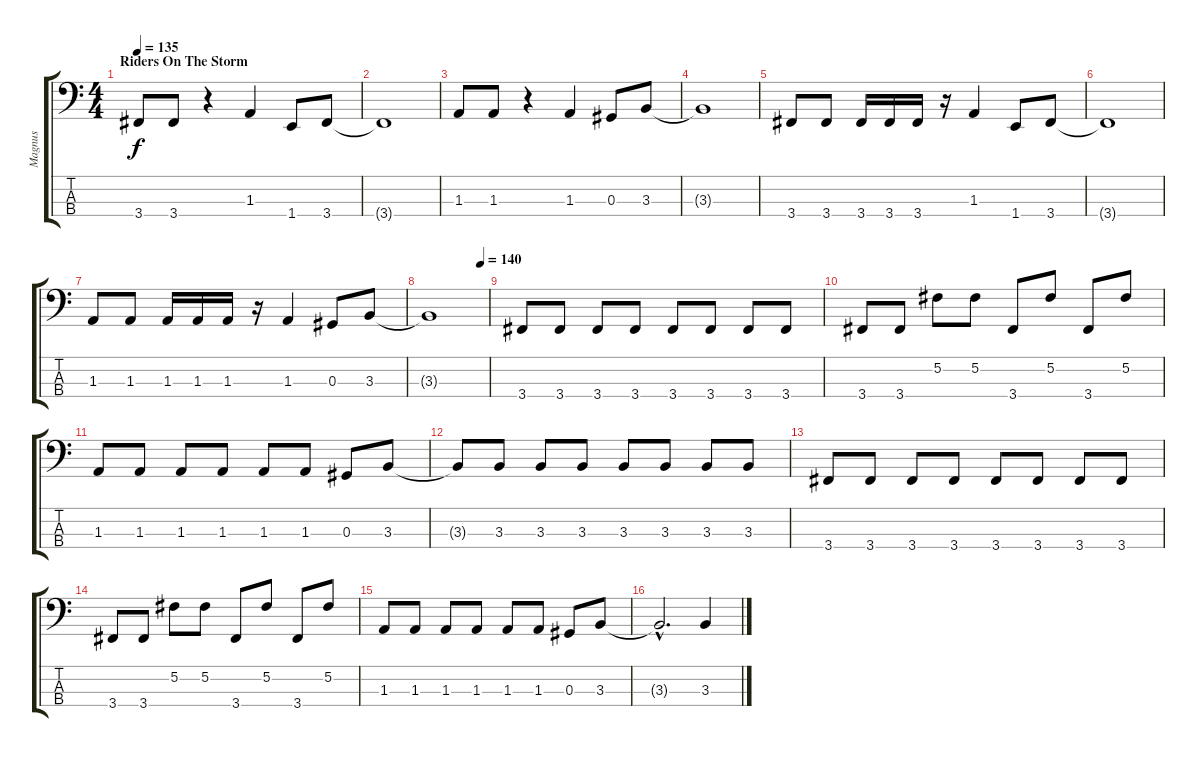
\track ("Magnus" "Magnus") {instrument electricbassfinger}
\staff {score tabs}
\tuning (Gb2 Db2 Ab1 Eb1) {hide}
\ts (4 4)
\section ("" "Riders On The Storm")
\tempo 135
\clef f4
\ks c
3.4.8{dy f instrument electricbassfinger} 3.4.8 r.4 1.3.4 1.4.8 3.4.8 |
3.4{t}.1 |
1.3.8 1.3.8 r.4 1.3.4 0.3.8 3.3.8 |
3.3{t}.1 |
3.4.8 3.4.8 3.4.16 3.4.16 3.4.16 r.16 1.3.4 1.4.8 3.4.8 |
3.4{t}.1 |
1.3.8 1.3.8 1.3.16 1.3.16 1.3.16 r.16 1.3.4 0.3.8 3.3.8 |
\tempo (140 0.875)
3.3{t}.1 |
3.4.8 3.4.8 3.4.8 3.4.8 3.4.8 3.4.8 3.4.8 3.4.8 |
3.4.8 3.4.8 5.2.8 5.2.8 3.4.8 5.2.8 3.4.8 5.2.8 |
1.3.8 1.3.8 1.3.8 1.3.8 1.3.8 1.3.8 0.3.8 3.3.8 |
3.3{t}.8 3.3.8 3.3.8 3.3.8 3.3.8 3.3.8 3.3.8 3.3.8 |
3.4.8 3.4.8 3.4.8 3.4.8 3.4.8 3.4.8 3.4.8 3.4.8 |
3.4.8 3.4.8 5.2.8 5.2.8 3.4.8 5.2.8 3.4.8 5.2.8 |
1.3.8 1.3.8 1.3.8 1.3.8 1.3.8 1.3.8 0.3.8 3.3.8 |
3.3{hac t}.2{d} 3.3.4
